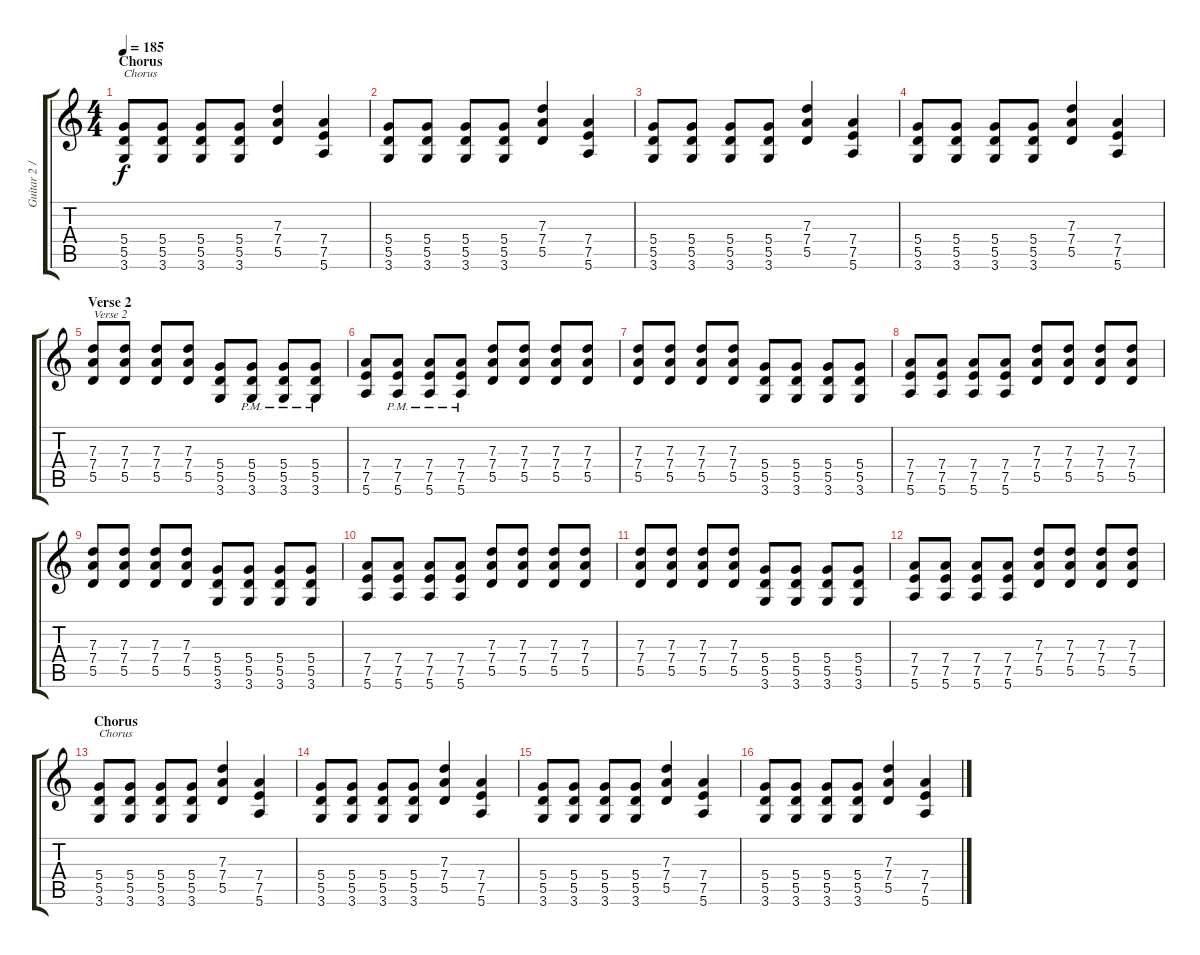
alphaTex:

\track ("Guitar 2 / Lars" "Guitar 2 /") {instrument distortionguitar}
\staff {score tabs}
\tuning (E4 B3 G3 D3 A2 E2) {hide}
\ts (4 4)
\section ("" "Chorus")
\tempo 185
\clef g2
\ks c
(5.4 5.5 3.6).8{txt "Chorus" dy f} (5.4 5.5 3.6).8 (5.4 5.5 3.6).8 (5.4 5.5 3.6).8 (7.3 7.4 5.5).4 (7.4 7.5 5.6).4 |
(5.4 5.5 3.6).8 (5.4 5.5 3.6).8 (5.4 5.5 3.6).8 (5.4 5.5 3.6).8 (7.3 7.4 5.5).4 (7.4 7.5 5.6).4 |
(5.4 5.5 3.6).8 (5.4 5.5 3.6).8 (5.4 5.5 3.6).8 (5.4 5.5 3.6).8 (7.3 7.4 5.5).4 (7.4 7.5 5.6).4 |
(5.4 5.5 3.6).8 (5.4 5.5 3.6).8 (5.4 5.5 3.6).8 (5.4 5.5 3.6).8 (7.3 7.4 5.5).4 (7.4 7.5 5.6).4 |
\section ("" "Verse 2")
(7.3 7.4 5.5).8{txt "Verse 2"} (7.3 7.4 5.5).8 (7.3 7.4 5.5).8 (7.3 7.4 5.5).8 (5.4 5.5 3.6).8 (5.4{pm} 5.5{pm} 3.6{pm}).8 (5.4{pm} 5.5{pm} 3.6{pm}).8 (5.4{pm} 5.5{pm} 3.6{pm}).8 |
(7.4 7.5 5.6).8 (7.4{pm} 7.5{pm} 5.6{pm}).8 (7.4{pm} 7.5{pm} 5.6{pm}).8 (7.4{pm} 7.5{pm} 5.6{pm}).8 (7.3 7.4 5.5).8 (7.3 7.4 5.5).8 (7.3 7.4 5.5).8 (7.3 7.4 5.5).8 |
(7.3 7.4 5.5).8 (7.3 7.4 5.5).8 (7.3 7.4 5.5).8 (7.3 7.4 5.5).8 (5.4 5.5 3.6).8 (5.4 5.5 3.6).8 (5.4 5.5 3.6).8 (5.4 5.5 3.6).8 |
(7.4 7.5 5.6).8 (7.4 7.5 5.6).8 (7.4 7.5 5.6).8 (7.4 7.5 5.6).8 (7.3 7.4 5.5).8 (7.3 7.4 5.5).8 (7.3 7.4 5.5).8 (7.3 7.4 5.5).8 |
(7.3 7.4 5.5).8 (7.3 7.4 5.5).8 (7.3 7.4 5.5).8 (7.3 7.4 5.5).8 (5.4 5.5 3.6).8 (5.4 5.5 3.6).8 (5.4 5.5 3.6).8 (5.4 5.5 3.6).8 |
(7.4 7.5 5.6).8 (7.4 7.5 5.6).8 (7.4 7.5 5.6).8 (7.4 7.5 5.6).8 (7.3 7.4 5.5).8 (7.3 7.4 5.5).8 (7.3 7.4 5.5).8 (7.3 7.4 5.5).8 |
(7.3 7.4 5.5).8 (7.3 7.4 5.5).8 (7.3 7.4 5.5).8 (7.3 7.4 5.5).8 (5.4 5.5 3.6).8 (5.4 5.5 3.6).8 (5.4 5.5 3.6).8 (5.4 5.5 3.6).8 |
(7.4 7.5 5.6).8 (7.4 7.5 5.6).8 (7.4 7.5 5.6).8 (7.4 7.5 5.6).8 (7.3 7.4 5.5).8 (7.3 7.4 5.5).8 (7.3 7.4 5.5).8 (7.3 7.4 5.5).8 |
\section ("" "Chorus")
(5.4 5.5 3.6).8{txt "Chorus"} (5.4 5.5 3.6).8 (5.4 5.5 3.6).8 (5.4 5.5 3.6).8 (7.3 7.4 5.5).4 (7.4 7.5 5.6).4 |
(5.4 5.5 3.6).8 (5.4 5.5 3.6).8 (5.4 5.5 3.6).8 (5.4 5.5 3.6).8 (7.3 7.4 5.5).4 (7.4 7.5 5.6).4 |
(5.4 5.5 3.6).8 (5.4 5.5 3.6).8 (5.4 5.5 3.6).8 (5.4 5.5 3.6).8 (7.3 7.4 5.5).4 (7.4 7.5 5.6).4 |
(5.4 5.5 3.6).8 (5.4 5.5 3.6).8 (5.4 5.5 3.6).8 (5.4 5.5 3.6).8 (7.3 7.4 5.5).4 (7.4 7.5 5.6).4
